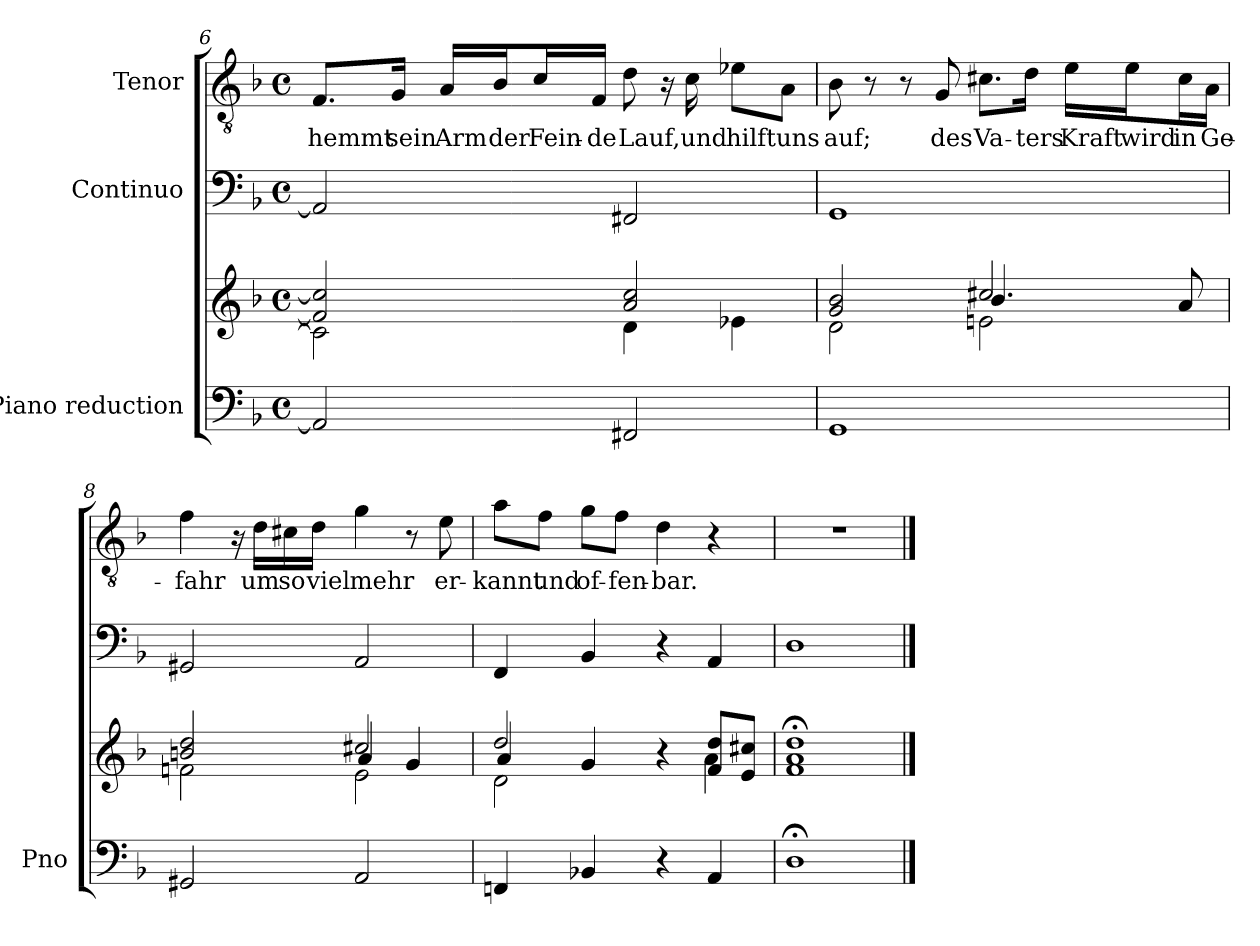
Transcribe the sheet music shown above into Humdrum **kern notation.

**kern	**kern	**kern	**kern	**text
*part3	*part3	*part2	*part1	*part1
*staff4	*staff3	*staff2	*staff1	*staff1
*I"Piano reduction	*	*I"Continuo	*I"Tenor	*
*I'Pno	*	*	*	*
*clefF4	*clefG2	*clefF4	*clefGv2	*
*k[b-]	*k[b-]	*k[b-]	*k[b-]	*
*M4/4	*M4/4	*M4/4	*M4/4	*
*met(c)	*met(c)	*met(c)	*met(c)	*
=6	=6	=6	=6	=6
*	*^	*	*	*
!	!	!	!	!	!LO:LY:b
2AA/]	2f/] 2cc/]	2c\]	2AA/]	8.F/L	hemmt
!	!	!	!	!	!LO:LY:b
.	.	.	.	16G/Jk	sein
!	!	!	!	!	!LO:LY:b
.	.	.	.	16A/LL	Arm
!	!	!	!	!	!LO:LY:b
.	.	.	.	16B-/J	der
!	!	!	!	!	!LO:LY:b
.	.	.	.	16c/L	Fein-
!	!	!	!	!	!LO:LY:b
.	.	.	.	16F/JJ	de
!	!	!	!	!	!LO:LY:b
2FF#X/	2a/ 2cc/	4d\	2FF#X/	8d\	Lauf,
.	.	.	.	16r	.
!	!	!	!	!	!LO:LY:b
.	.	.	.	16c\	und
!	!	!	!	!	!LO:LY:b
.	.	4e-X\	.	8e-X\L	hilft
!	!	!	!	!	!LO:LY:b
.	.	.	.	8A\J	uns
!!LO:LB:g=z
=7	=7	=7	=7	=7	=7
*	*	*^	*	*	*
!	!	!	!	!	!	!LO:LY:b
1GG	2g/ 2b-/	2d\	2ryy	1GG	8B-\	auf;
.	.	.	.	.	8r	.
.	.	.	.	.	8r	.
!	!	!	!	!	!	!LO:LY:b
.	.	.	.	.	8G/	des
!	!	!	!	!	!	!LO:LY:b
.	2cc#X/	2en\	4.b-/	.	8.c#X\L	Va-
!	!	!	!	!	!	!LO:LY:b
.	.	.	.	.	16d\Jk	ters
!	!	!	!	!	!	!LO:LY:b
.	.	.	.	.	16e\LL	Kraft
!	!	!	!	!	!	!LO:LY:b
.	.	.	.	.	16e\J	wird
!	!	!	!	!	!	!LO:LY:b
.	.	.	8a/	.	16c#\L	in
!	!	!	!	!	!	!LO:LY:b
.	.	.	.	.	16A\JJ	Ge-
=8	=8	=8	=8	=8	=8	=8
!	!	!	!	!	!	!LO:LY:b
2GG#X/	2bn/ 2dd/	2fn\	2ryy	2GG#X/	4f\	fahr
.	.	.	.	.	16r	.
!	!	!	!	!	!	!LO:LY:b
.	.	.	.	.	16d\LL	um
!	!	!	!	!	!	!LO:LY:b
.	.	.	.	.	16c#X\	so
!	!	!	!	!	!	!LO:LY:b
.	.	.	.	.	16d\JJ	viel
!	!	!	!	!	!	!LO:LY:b
2AA/	2cc#X/	2e\	4a/	2AA/	4g\	mehr
.	.	.	4g/	.	8r	.
!	!	!	!	!	!	!LO:LY:b
.	.	.	.	.	8e\	er-
=9	=9	=9	=9	=9	=9	=9
!	!	!	!	!	!	!LO:LY:b
4FFn/	2dd/	2d\	4a/	4FF/	8a\L	kannt
!	!	!	!	!	!	!LO:LY:b
.	.	.	.	.	8f\J	und
!	!	!	!	!	!	!LO:LY:b
4BB-X/	.	.	4g/	4BB-/	8g\L	of-
!	!	!	!	!	!	!LO:LY:b
.	.	.	.	.	8f\J	fen-
!	!	!	!	!	!	!LO:LY:b
4r	4r	4ryy	4ryy	4r	4d\	bar.
4AA/	8f/ 8dd/L	4a\	4ryy	4AA/	4r	.
.	8e/ 8cc#X/J	.	.	.	.	.
*	*v	*v	*v	*	*	*
=10	=10	=10	=10	=10
1D;<	1f;< 1a;< 1dd;<	1D	1r	.
==	==	==	==	==
*-	*-	*-	*-	*-
